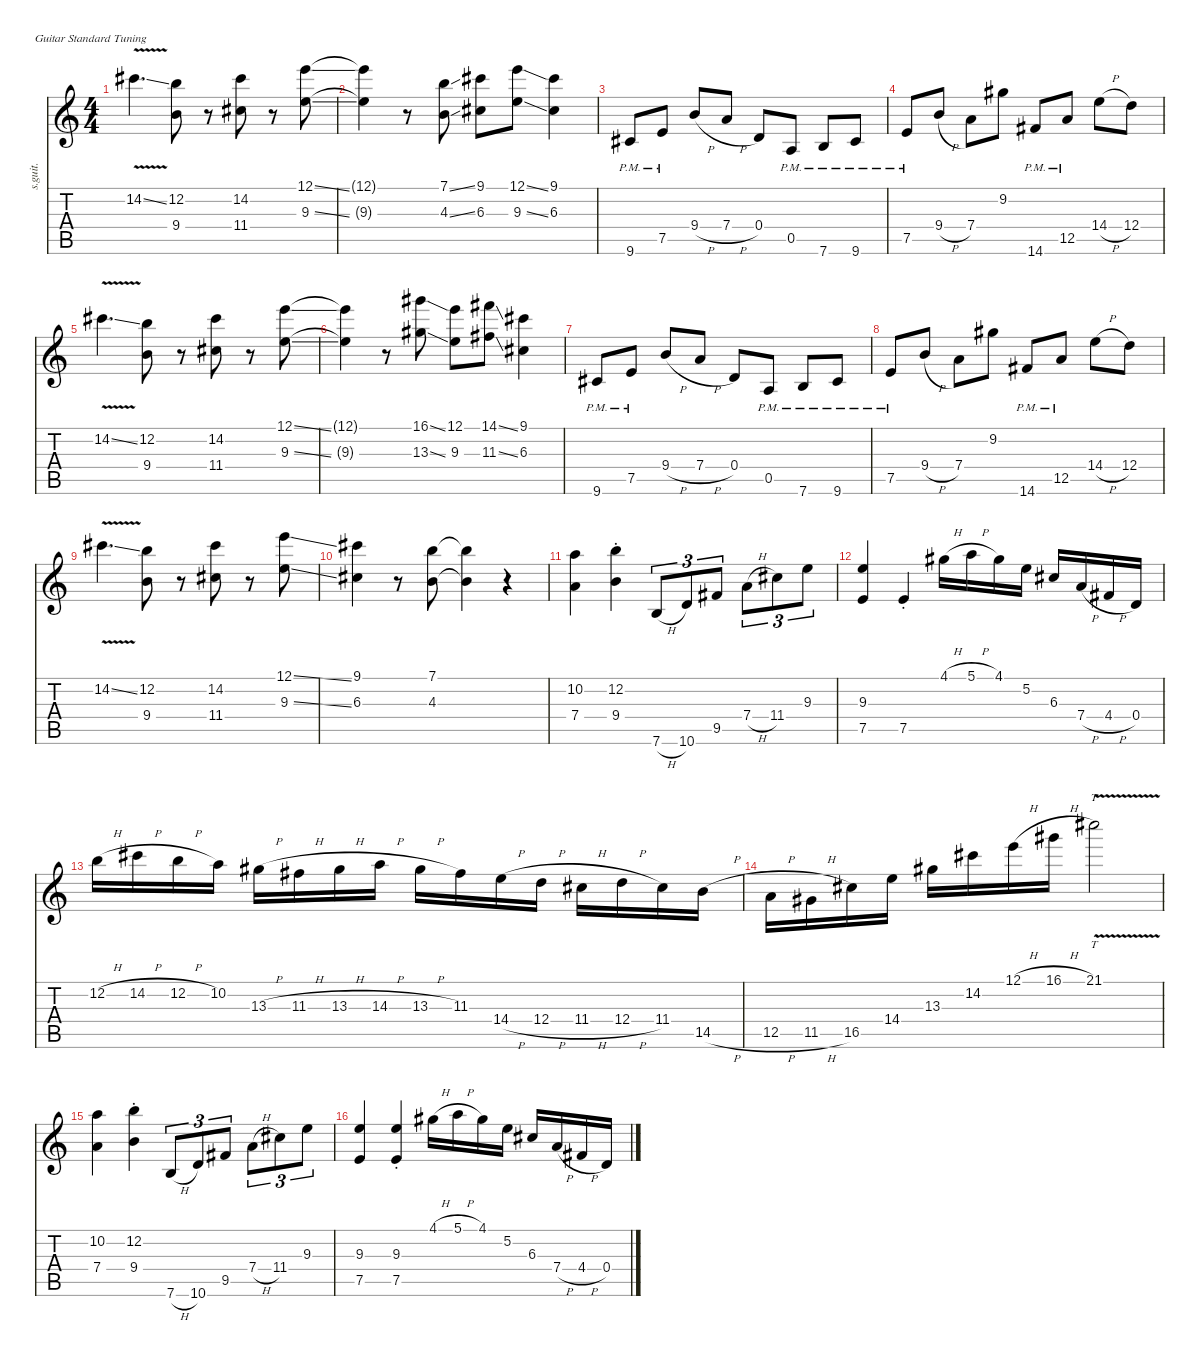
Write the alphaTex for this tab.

\defaultSystemsLayout 4
\hideDynamics
\bracketExtendMode nobrackets
\track ("Erick" "s.guit.") {instrument electricguitarclean}
\staff {score tabs}
\tuning (E4 B3 G3 D3 A2 E2)
\ts (4 4)
\tempo (185 hide)
\clef g2
\ks c
14.2{v ss acc #}.4{d dy mf} (12.2 9.4).8 r.8 (14.2{acc #} 11.4{acc #}).8 r.8 (12.1{ss} 9.3{ss}).8 |
(12.1{t} 9.3{t}).4 r.8 (7.1{ss} 4.3{ss}).8 (9.1{acc #} 6.3{acc #}).8 (12.1{ss} 9.3{ss}).8 (9.1{acc #} 6.3{acc #}).4 |
9.6{pm acc #}.8 7.5{pm}.8 9.4{h}.8 7.4{h}.8 0.4.8 0.5{pm}.8 7.6{pm}.8 9.6{pm acc #}.8 |
7.5{pm}.8 9.4{h}.8 7.4.8 9.2{acc #}.8 14.6{pm acc #}.8 12.5{pm}.8 14.4{h}.8 12.4.8 |
14.2{v ss acc #}.4{d} (12.2 9.4).8 r.8 (14.2{acc #} 11.4{acc #}).8 r.8 (12.1{ss} 9.3{ss}).8 |
(12.1{t} 9.3{t}).4 r.8 (16.1{ss acc #} 13.3{ss acc #}).8 (12.1 9.3).8 (14.1{ss acc #} 11.3{ss acc #}).8 (9.1{acc #} 6.3{acc #}).4 |
9.6{pm acc #}.8 7.5{pm}.8 9.4{h}.8 7.4{h}.8 0.4.8 0.5{pm}.8 7.6{pm}.8 9.6{pm acc #}.8 |
7.5{pm}.8 9.4{h}.8 7.4.8 9.2{acc #}.8 14.6{pm acc #}.8 12.5{pm}.8 14.4{h}.8 12.4.8 |
14.2{v ss acc #}.4{d} (12.2 9.4).8 r.8 (14.2{acc #} 11.4{acc #}).8 r.8 (12.1{ss} 9.3{ss}).8 |
(9.1{acc #} 6.3{acc #}).4 r.8 (7.1 4.3).8 (7.1{t} 4.3{t}).4 r.4 |
(10.2 7.4).4 (12.2{st} 9.4{st}).4 7.6{h}.8{tu (3 2)} 10.6.8{tu (3 2)} 9.5{acc #}.8{tu (3 2)} 7.4{h}.8{tu (3 2)} 11.4{acc #}.8{tu (3 2)} 9.3.8{tu (3 2)} |
(9.3 7.5).4 7.5{st}.4 4.1{h acc #}.16 5.1{h}.16 4.1{acc #}.16 5.2.16 6.3{acc #}.16 7.4{h}.16 4.4{h acc #}.16 0.4.16 |
12.2{h}.16 14.2{h acc #}.16 12.2{h}.16 10.2.16 13.3{h acc #}.16 11.3{h acc #}.16 13.3{h acc #}.16 14.3{h}.16 13.3{h acc #}.16 11.3{acc #}.16 14.4{h}.16 12.4{h}.16 11.4{h acc #}.16 12.4{h}.16 11.4{acc #}.16 14.5{h}.16 |
12.5{h}.16 11.5{h acc #}.16 16.5{acc #}.16 14.4.16 13.3{acc #}.16 14.2{acc #}.16 12.1{h}.16 16.1{h acc #}.16 21.1{v acc #}.2{tt} |
(10.2 7.4).4 (12.2{st} 9.4{st}).4 7.6{h}.8{tu (3 2)} 10.6.8{tu (3 2)} 9.5{acc #}.8{tu (3 2)} 7.4{h}.8{tu (3 2)} 11.4{acc #}.8{tu (3 2)} 9.3.8{tu (3 2)} |
(9.3 7.5).4 (9.3{st} 7.5{st}).4 4.1{h acc #}.16 5.1{h}.16 4.1{acc #}.16 5.2.16 6.3{acc #}.16 7.4{h}.16 4.4{h acc #}.16 0.4.16
